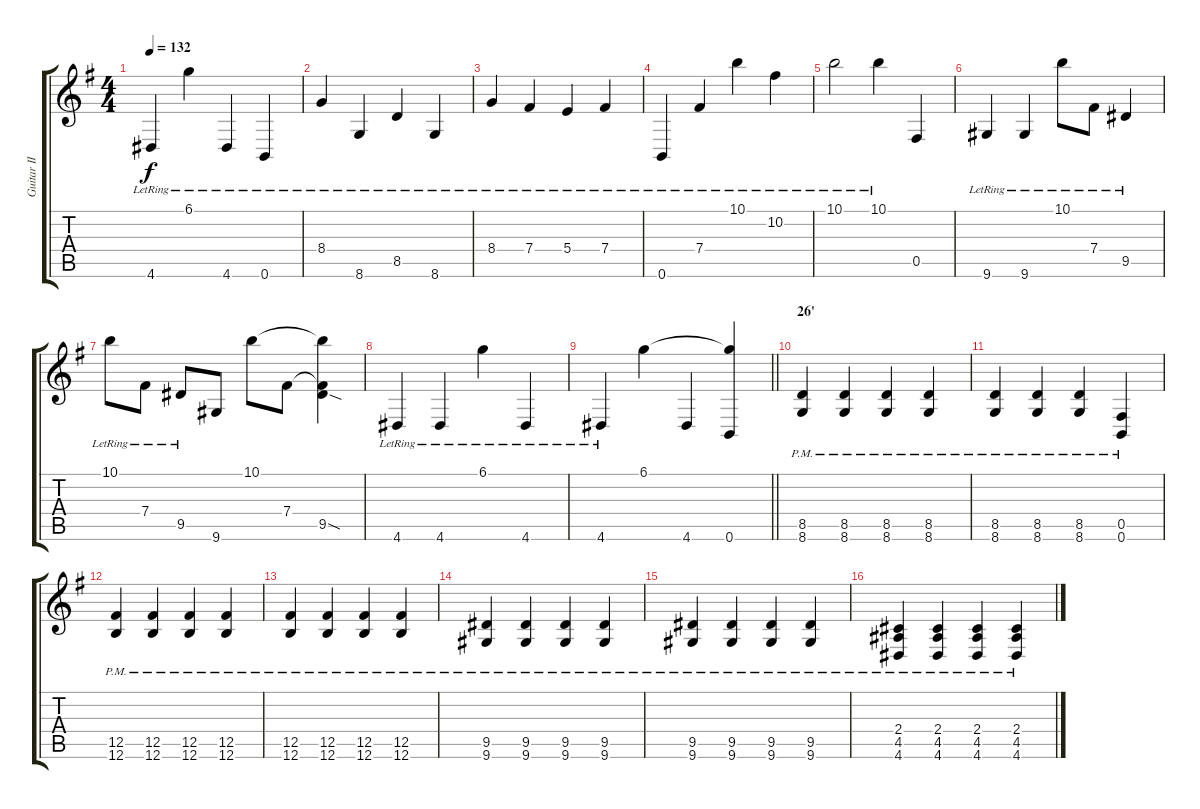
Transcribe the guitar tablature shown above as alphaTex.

\track ("Guitar II" "Guitar II") {instrument distortionguitar}
\staff {score tabs}
\tuning (Db4 Ab3 E3 B2 Gb2 B1) {hide}
\ts (4 4)
\tempo 132
\clef g2
\ks eminor
4.6{lr}.4{dy f} 6.1{lr}.4 4.6{lr}.4 0.6{lr}.4 |
8.4{lr}.4 8.6{lr}.4 8.5{lr}.4 8.6{lr}.4 |
8.4{lr}.4 7.4{lr}.4 5.4{lr}.4 7.4{lr}.4 |
0.6{lr}.4 7.4{lr}.4 10.1{lr}.4 10.2{lr}.4 |
10.1{lr}.2 10.1{lr}.4 0.5.4 |
9.6{lr}.4 9.6{lr}.4 10.1{lr}.8 7.4{lr}.8 9.5{lr}.4 |
10.1{lr}.8 7.4{lr}.8 9.5{lr}.8 9.6.8 10.1.8 7.4.8 (10.1{t} 7.4{t} 9.5{sod}).4 |
4.6{lr}.4 4.6{lr}.4 6.1{lr}.4 4.6{lr}.4 |
\barLineRight lightlight
4.6{lr}.4 6.1.4 4.6.4 (6.1{t} 0.6).4 |
\section ("" "26'")
(8.5{pm} 8.6{pm}).4 (8.5{pm} 8.6{pm}).4 (8.5{pm} 8.6{pm}).4 (8.5{pm} 8.6{pm}).4 |
(8.5{pm} 8.6{pm}).4 (8.5{pm} 8.6{pm}).4 (8.5{pm} 8.6{pm}).4 (0.5{pm} 0.6{pm}).4 |
(12.5{pm} 12.6{pm}).4 (12.5{pm} 12.6{pm}).4 (12.5{pm} 12.6{pm}).4 (12.5{pm} 12.6{pm}).4 |
(12.5{pm} 12.6{pm}).4 (12.5{pm} 12.6{pm}).4 (12.5{pm} 12.6{pm}).4 (12.5{pm} 12.6{pm}).4 |
(9.5{pm} 9.6{pm}).4 (9.5{pm} 9.6{pm}).4 (9.5{pm} 9.6{pm}).4 (9.5{pm} 9.6{pm}).4 |
(9.5{pm} 9.6{pm}).4 (9.5{pm} 9.6{pm}).4 (9.5{pm} 9.6{pm}).4 (9.5{pm} 9.6{pm}).4 |
(2.4{pm} 4.5{pm} 4.6{pm}).4 (2.4{pm} 4.5{pm} 4.6{pm}).4 (2.4{pm} 4.5{pm} 4.6{pm}).4 (2.4{pm} 4.5{pm} 4.6{pm}).4
